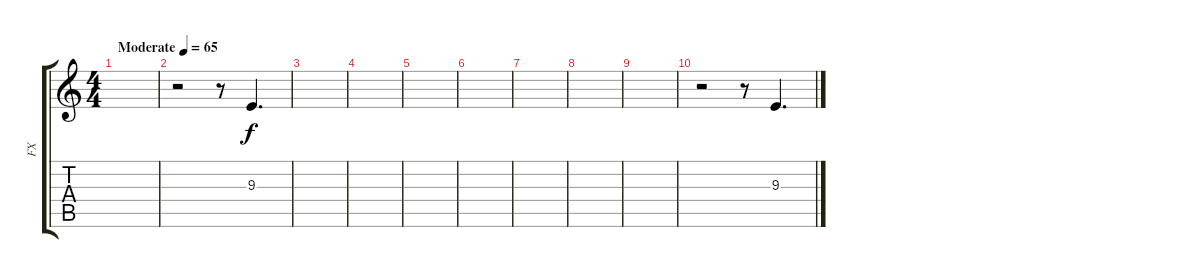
\track ("FX" "FX") {instrument reversecymbal}
\staff {score tabs}
\tuning (E4 B3 G3 D3 A2 E2) {hide}
\ts (4 4)
\tempo (65 "Moderate")
\clef g2
\ks c
|
r.2 r.8 9.3.4{d} |
|
|
|
|
|
|
|
r.2 r.8 9.3.4{d}
